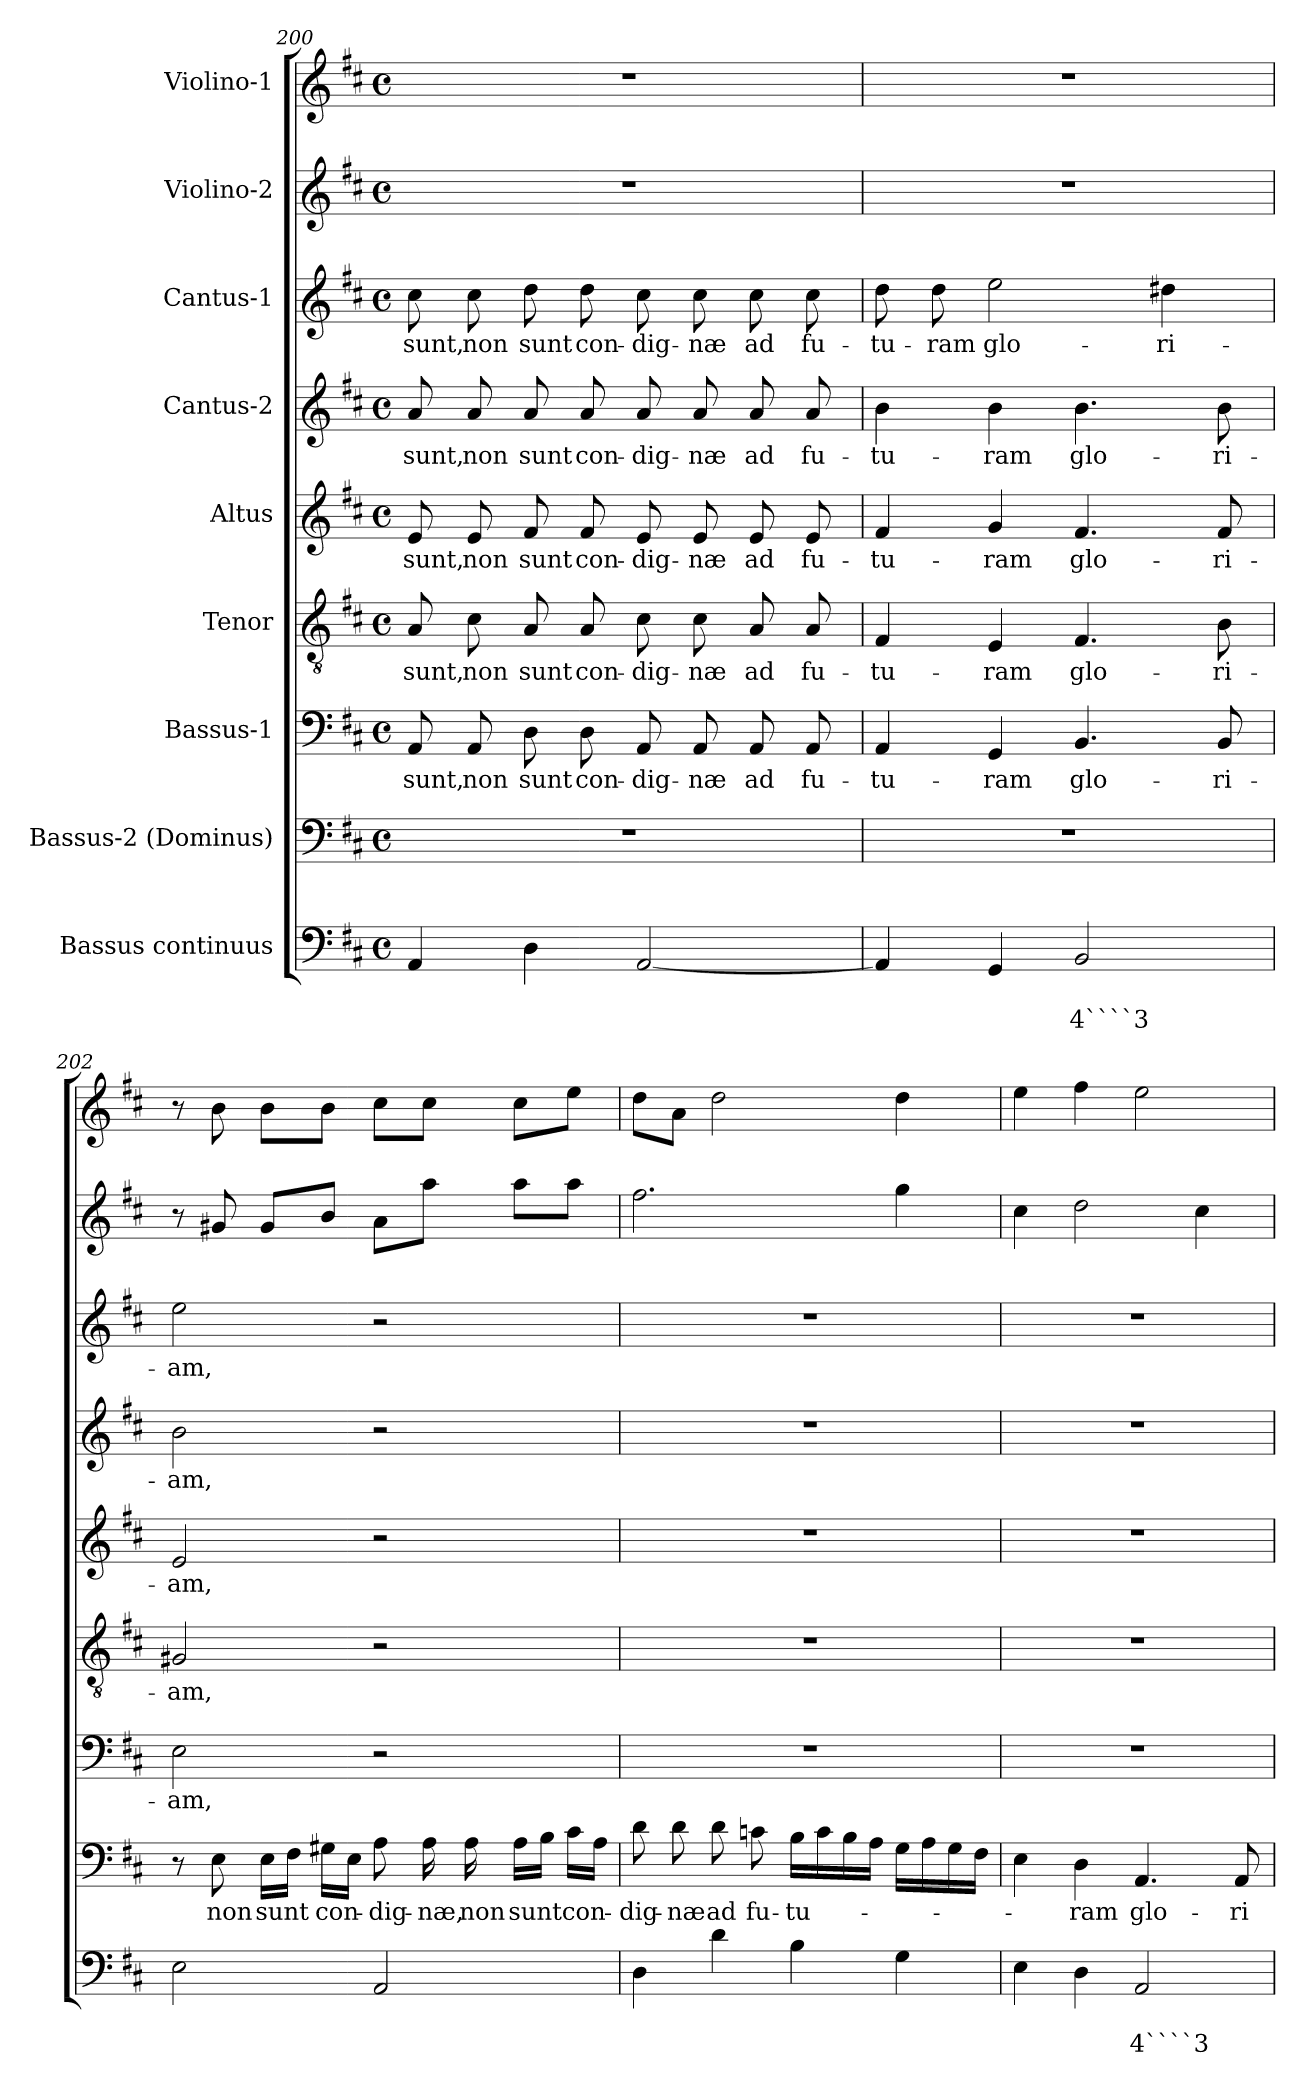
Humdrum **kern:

**kern	**text	**text	**kern	**text	**kern	**text	**kern	**text	**kern	**text	**kern	**text	**kern	**text	**kern	**kern
*part9	*part9	*part9	*part8	*part8	*part7	*part7	*part6	*part6	*part5	*part5	*part4	*part4	*part3	*part3	*part2	*part1
*staff9	*staff9	*staff9	*staff8	*staff8	*staff7	*staff7	*staff6	*staff6	*staff5	*staff5	*staff4	*staff4	*staff3	*staff3	*staff2	*staff1
*I"Bassus continuus	*	*	*I"Bassus-2 (Dominus)	*	*I"Bassus-1	*	*I"Tenor	*	*I"Altus	*	*I"Cantus-2	*	*I"Cantus-1	*	*I"Violino-2	*I"Violino-1
*clefF4	*	*	*clefF4	*	*clefF4	*	*clefGv2	*	*clefG2	*	*clefG2	*	*clefG2	*	*clefG2	*clefG2
*k[f#c#]	*	*	*k[f#c#]	*	*k[f#c#]	*	*k[f#c#]	*	*k[f#c#]	*	*k[f#c#]	*	*k[f#c#]	*	*k[f#c#]	*k[f#c#]
*D:	*	*	*D:	*	*D:	*	*D:	*	*D:	*	*D:	*	*D:	*	*D:	*D:
*M4/4	*	*	*M4/4	*	*M4/4	*	*M4/4	*	*M4/4	*	*M4/4	*	*M4/4	*	*M4/4	*M4/4
*met(c)	*	*	*met(c)	*	*met(c)	*	*met(c)	*	*met(c)	*	*met(c)	*	*met(c)	*	*met(c)	*met(c)
=200	=200	=200	=200	=200	=200	=200	=200	=200	=200	=200	=200	=200	=200	=200	=200	=200
!	!	!	!	!	!	!LO:LY:b	!	!LO:LY:b	!	!LO:LY:b	!	!LO:LY:b	!	!LO:LY:b	!	!
4AA/	.	.	1r	.	8AA/	sunt,	8A/	sunt,	8e/	sunt,	8a/	sunt,	8cc#\	sunt,	1r	1r
!	!	!	!	!	!	!LO:LY:b	!	!LO:LY:b	!	!LO:LY:b	!	!LO:LY:b	!	!LO:LY:b	!	!
.	.	.	.	.	8AA/	non	8c#\	non	8e/	non	8a/	non	8cc#\	non	.	.
!	!	!	!	!	!	!LO:LY:b	!	!LO:LY:b	!	!LO:LY:b	!	!LO:LY:b	!	!LO:LY:b	!	!
4D\	.	.	.	.	8D\	sunt	8A/	sunt	8f#/	sunt	8a/	sunt	8dd\	sunt	.	.
!	!	!	!	!	!	!LO:LY:b	!	!LO:LY:b	!	!LO:LY:b	!	!LO:LY:b	!	!LO:LY:b	!	!
.	.	.	.	.	8D\	con-	8A/	con-	8f#/	con-	8a/	con-	8dd\	con-	.	.
!	!	!	!	!	!	!LO:LY:b	!	!LO:LY:b	!	!LO:LY:b	!	!LO:LY:b	!	!LO:LY:b	!	!
[2AA/	.	.	.	.	8AA/	-dig-	8c#\	-dig-	8e/	-dig-	8a/	-dig-	8cc#\	-dig-	.	.
!	!	!	!	!	!	!LO:LY:b	!	!LO:LY:b	!	!LO:LY:b	!	!LO:LY:b	!	!LO:LY:b	!	!
.	.	.	.	.	8AA/	-næ	8c#\	-næ	8e/	-næ	8a/	-næ	8cc#\	-næ	.	.
!	!	!	!	!	!	!LO:LY:b	!	!LO:LY:b	!	!LO:LY:b	!	!LO:LY:b	!	!LO:LY:b	!	!
.	.	.	.	.	8AA/	ad	8A/	ad	8e/	ad	8a/	ad	8cc#\	ad	.	.
!	!	!	!	!	!	!LO:LY:b	!	!LO:LY:b	!	!LO:LY:b	!	!LO:LY:b	!	!LO:LY:b	!	!
.	.	.	.	.	8AA/	fu-	8A/	fu-	8e/	fu-	8a/	fu-	8cc#\	fu-	.	.
!!LO:PB:g=z
=201	=201	=201	=201	=201	=201	=201	=201	=201	=201	=201	=201	=201	=201	=201	=201	=201
!	!	!	!	!	!	!LO:LY:b	!	!LO:LY:b	!	!LO:LY:b	!	!LO:LY:b	!	!LO:LY:b	!	!
4AA/]	.	.	1r	.	4AA/	-tu-	4F#/	-tu-	4f#/	-tu-	4b\	-tu-	8dd\	-tu-	1r	1r
!	!	!	!	!	!	!	!	!	!	!	!	!	!	!LO:LY:b	!	!
.	.	.	.	.	.	.	.	.	.	.	.	.	8dd\	-ram	.	.
!	!	!	!	!	!	!LO:LY:b	!	!LO:LY:b	!	!LO:LY:b	!	!LO:LY:b	!	!LO:LY:b	!	!
4GG/	.	.	.	.	4GG/	-ram	4E/	-ram	4g/	-ram	4b\	-ram	2ee\	glo-	.	.
!	!	!LO:LY:b	!	!	!	!LO:LY:b	!	!LO:LY:b	!	!LO:LY:b	!	!LO:LY:b	!	!	!	!
2BB/	.	4````3	.	.	4.BB/	glo-	4.F#/	glo-	4.f#/	glo-	4.b\	glo-	.	.	.	.
!	!	!	!	!	!	!	!	!	!	!	!	!	!	!LO:LY:b	!	!
.	.	.	.	.	.	.	.	.	.	.	.	.	4dd#X\	-ri-	.	.
!	!	!	!	!	!	!LO:LY:b	!	!LO:LY:b	!	!LO:LY:b	!	!LO:LY:b	!	!	!	!
.	.	.	.	.	8BB/	-ri-	8B\	-ri-	8f#/	-ri-	8b\	-ri-	.	.	.	.
=202	=202	=202	=202	=202	=202	=202	=202	=202	=202	=202	=202	=202	=202	=202	=202	=202
!	!	!	!	!	!	!LO:LY:b	!	!LO:LY:b	!	!LO:LY:b	!	!LO:LY:b	!	!LO:LY:b	!	!
2E\	.	.	8r	.	2E\	-am,	2G#X/	-am,	2e/	-am,	2b\	-am,	2ee\	-am,	8r	8r
!	!	!	!	!LO:LY:b	!	!	!	!	!	!	!	!	!	!	!	!
.	.	.	8E\	non	.	.	.	.	.	.	.	.	.	.	8g#X/	8b\
!	!	!	!	!LO:LY:b	!	!	!	!	!	!	!	!	!	!	!	!
.	.	.	16E\LL	sunt	.	.	.	.	.	.	.	.	.	.	8g#/L	8b\L
.	.	.	16F#\JJ	.	.	.	.	.	.	.	.	.	.	.	.	.
!	!	!	!	!LO:LY:b	!	!	!	!	!	!	!	!	!	!	!	!
.	.	.	16G#X\LL	con-	.	.	.	.	.	.	.	.	.	.	8b/J	8b\J
.	.	.	16E\JJ	.	.	.	.	.	.	.	.	.	.	.	.	.
!	!	!	!	!LO:LY:b	!	!	!	!	!	!	!	!	!	!	!	!
2AA/	.	.	8A\	-dig-	2r	.	2r	.	2r	.	2r	.	2r	.	8a\L	8cc#\L
!	!	!	!	!LO:LY:b	!	!	!	!	!	!	!	!	!	!	!	!
.	.	.	16A\	-næ,	.	.	.	.	.	.	.	.	.	.	8aa\J	8cc#\J
!	!	!	!	!LO:LY:b	!	!	!	!	!	!	!	!	!	!	!	!
.	.	.	16A\	non	.	.	.	.	.	.	.	.	.	.	.	.
!	!	!	!	!LO:LY:b	!	!	!	!	!	!	!	!	!	!	!	!
.	.	.	16A\LL	sunt	.	.	.	.	.	.	.	.	.	.	8aa\L	8cc#\L
.	.	.	16B\JJ	.	.	.	.	.	.	.	.	.	.	.	.	.
!	!	!	!	!LO:LY:b	!	!	!	!	!	!	!	!	!	!	!	!
.	.	.	16c#\LL	con-	.	.	.	.	.	.	.	.	.	.	8aa\J	8ee\J
.	.	.	16A\JJ	.	.	.	.	.	.	.	.	.	.	.	.	.
=203	=203	=203	=203	=203	=203	=203	=203	=203	=203	=203	=203	=203	=203	=203	=203	=203
!	!	!	!	!LO:LY:b	!	!	!	!	!	!	!	!	!	!	!	!
4D\	.	.	8d\	-dig-	1r	.	1r	.	1r	.	1r	.	1r	.	2.ff#\	8dd\L
!	!	!	!	!LO:LY:b	!	!	!	!	!	!	!	!	!	!	!	!
.	.	.	8d\	-næ	.	.	.	.	.	.	.	.	.	.	.	8a\J
!	!	!	!	!LO:LY:b	!	!	!	!	!	!	!	!	!	!	!	!
4d\	.	.	8d\	ad	.	.	.	.	.	.	.	.	.	.	.	2dd\
!	!	!	!	!LO:LY:b	!	!	!	!	!	!	!	!	!	!	!	!
.	.	.	8cn\	fu-	.	.	.	.	.	.	.	.	.	.	.	.
!	!	!	!	!LO:LY:b	!	!	!	!	!	!	!	!	!	!	!	!
4B\	.	.	16B\LL	-tu-	.	.	.	.	.	.	.	.	.	.	.	.
.	.	.	16c\	.	.	.	.	.	.	.	.	.	.	.	.	.
.	.	.	16B\	.	.	.	.	.	.	.	.	.	.	.	.	.
.	.	.	16A\JJ	.	.	.	.	.	.	.	.	.	.	.	.	.
4G\	.	.	16G\LL	.	.	.	.	.	.	.	.	.	.	.	4gg\	4dd\
.	.	.	16A\	.	.	.	.	.	.	.	.	.	.	.	.	.
.	.	.	16G\	.	.	.	.	.	.	.	.	.	.	.	.	.
.	.	.	16F#\JJ	.	.	.	.	.	.	.	.	.	.	.	.	.
=204	=204	=204	=204	=204	=204	=204	=204	=204	=204	=204	=204	=204	=204	=204	=204	=204
4E\	.	.	4E\	.	1r	.	1r	.	1r	.	1r	.	1r	.	4cc#\	4ee\
!	!	!	!	!LO:LY:b	!	!	!	!	!	!	!	!	!	!	!	!
4D\	.	.	4D\	-ram	.	.	.	.	.	.	.	.	.	.	2dd\	4ff#\
!	!	!LO:LY:b	!	!LO:LY:b	!	!	!	!	!	!	!	!	!	!	!	!
2AA/	.	4````3	4.AA/	glo-	.	.	.	.	.	.	.	.	.	.	.	2ee\
.	.	.	.	.	.	.	.	.	.	.	.	.	.	.	4cc#\	.
!	!	!	!	!LO:LY:b	!	!	!	!	!	!	!	!	!	!	!	!
.	.	.	8AA/	-ri-	.	.	.	.	.	.	.	.	.	.	.	.
=	=	=	=	=	=	=	=	=	=	=	=	=	=	=	=	=
*-	*-	*-	*-	*-	*-	*-	*-	*-	*-	*-	*-	*-	*-	*-	*-	*-
